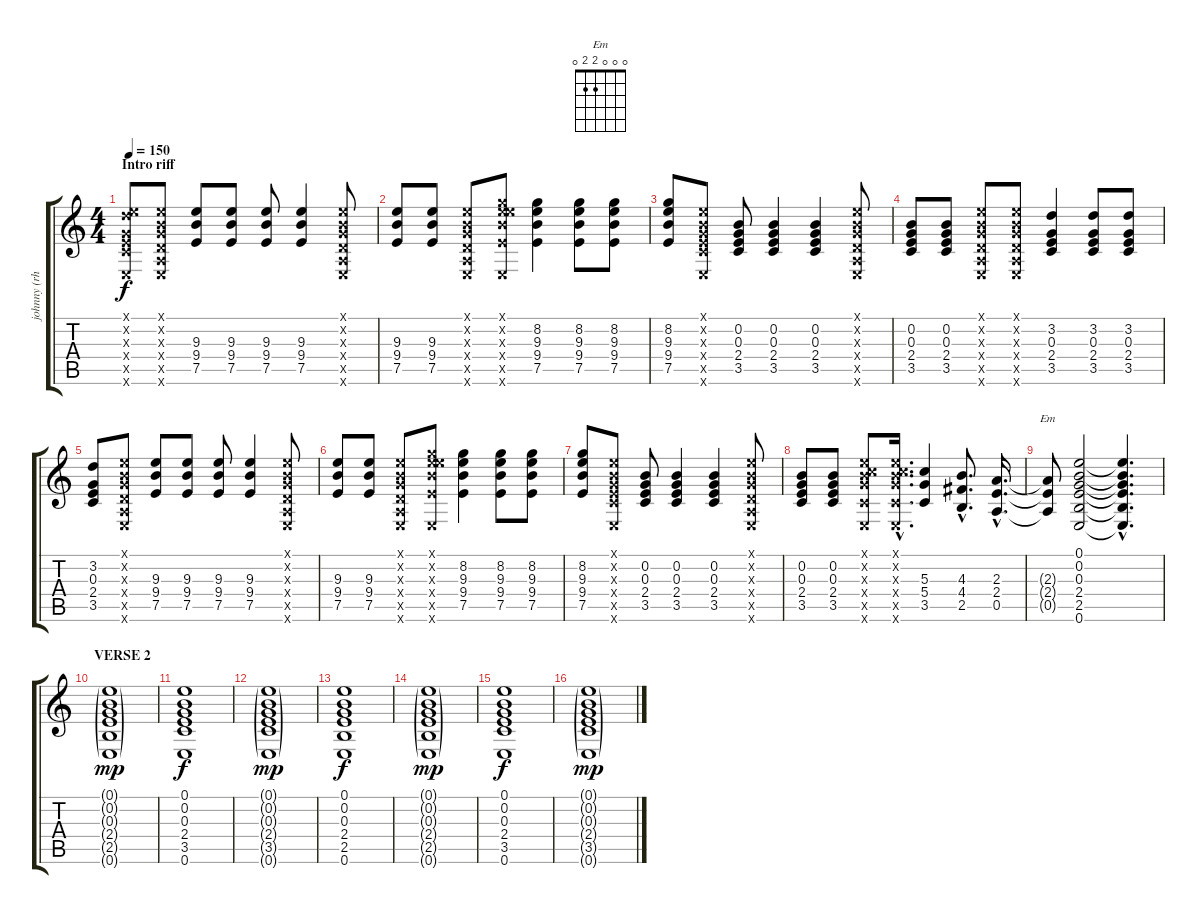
\track ("johnny (rhythm)" "johnny (rh") {instrument distortionguitar}
\staff {score tabs}
\tuning (E4 B3 G3 D3 A2 E2) {hide}
\chord ("Em" 0 0 0 2 2 0)
\ts (4 4)
\section ("" "Intro riff")
\tempo 150
\clef g2
\ks c
(0.1{x} 3.2{x} 0.3{x} 2.4{x} 3.5{x} 0.6{x}).8{dy f} (0.1{x} 0.2{x} 0.3{x} 0.4{x} 0.5{x} 0.6{x}).8 (9.3 9.4 7.5).8 (9.3 9.4 7.5).8 (9.3 9.4 7.5).8 (9.3 9.4 7.5).4 (0.1{x} 0.2{x} 0.3{x} 0.4{x} 0.5{x} 0.6{x}).8 |
(9.3 9.4 7.5).8 (9.3 9.4 7.5).8 (0.1{x} 0.2{x} 0.3{x} 0.4{x} 0.5{x} 0.6{x}).8 (0.1{x} 8.2{x} 9.3{x} 9.4{x} 7.5{x} 0.6{x}).8 (8.2 9.3 9.4 7.5).4 (8.2 9.3 9.4 7.5).8 (8.2 9.3 9.4 7.5).8 |
(8.2 9.3 9.4 7.5).8 (0.1{x} 0.2{x} 0.3{x} 2.4{x} 3.5{x} 0.6{x}).8 (0.2 0.3 2.4 3.5).8 (0.2 0.3 2.4 3.5).4 (0.2 0.3 2.4 3.5).4 (0.1{x} 0.2{x} 0.3{x} 0.4{x} 0.5{x} 0.6{x}).8 |
(0.2 0.3 2.4 3.5).8 (0.2 0.3 2.4 3.5).8 (0.1{x} 0.2{x} 0.3{x} 0.4{x} 0.5{x} 0.6{x}).8 (0.1{x} 0.2{x} 0.3{x} 0.4{x} 0.5{x} 0.6{x}).8 (3.2 0.3 2.4 3.5).4 (3.2 0.3 2.4 3.5).8 (3.2 0.3 2.4 3.5).8 |
(3.2 0.3 2.4 3.5).8 (0.1{x} 0.2{x} 0.3{x} 0.4{x} 0.5{x} 0.6{x}).8 (9.3 9.4 7.5).8 (9.3 9.4 7.5).8 (9.3 9.4 7.5).8 (9.3 9.4 7.5).4 (0.1{x} 0.2{x} 0.3{x} 0.4{x} 0.5{x} 0.6{x}).8 |
(9.3 9.4 7.5).8 (9.3 9.4 7.5).8 (0.1{x} 0.2{x} 0.3{x} 0.4{x} 0.5{x} 0.6{x}).8 (0.1{x} 8.2{x} 9.3{x} 9.4{x} 7.5{x} 0.6{x}).8 (8.2 9.3 9.4 7.5).4 (8.2 9.3 9.4 7.5).8 (8.2 9.3 9.4 7.5).8 |
(8.2 9.3 9.4 7.5).8 (0.1{x} 0.2{x} 0.3{x} 2.4{x} 3.5{x} 0.6{x}).8 (0.2 0.3 2.4 3.5).8 (0.2 0.3 2.4 3.5).4 (0.2 0.3 2.4 3.5).4 (0.1{x} 0.2{x} 0.3{x} 0.4{x} 0.5{x} 0.6{x}).8 |
(0.2 0.3 2.4 3.5).8 (0.2 0.3 2.4 3.5).8 (0.1{x} 0.2{x} 5.3{x} 5.4{x} 3.5{x} 0.6{x}).8 (0.1{hac x} 0.2{hac x} 5.3{hac x} 5.4{hac x} 3.5{hac x} 0.6{hac x}).16{d} (5.3 5.4 3.5).4 (4.3{hac} 4.4{hac} 2.5{hac}).8{d} (2.3{hac} 2.4{hac} 0.5{hac}).16{d} |
(2.3{t} 2.4{t} 0.5{t}).8{ch "Em"} (0.1 0.2 0.3 2.4 2.5 0.6).2 (0.1{hac t} 0.2{hac t} 0.3{hac t} 2.4{hac t} 2.5{hac t} 0.6{hac t}).4{d} |
\section ("" "VERSE 2")
(0.1{g} 0.2{g} 0.3{g} 2.4{g} 2.5{g} 0.6{g}).1{dy mp} |
(0.1 0.2 0.3 2.4 3.5 0.6).1{dy f} |
(0.1{g} 0.2{g} 0.3{g} 2.4{g} 3.5{g} 0.6{g}).1{dy mp} |
(0.1 0.2 0.3 2.4 2.5 0.6).1{dy f} |
(0.1{g} 0.2{g} 0.3{g} 2.4{g} 2.5{g} 0.6{g}).1{dy mp} |
(0.1 0.2 0.3 2.4 3.5 0.6).1{dy f} |
(0.1{g} 0.2{g} 0.3{g} 2.4{g} 3.5{g} 0.6{g}).1{dy mp}
